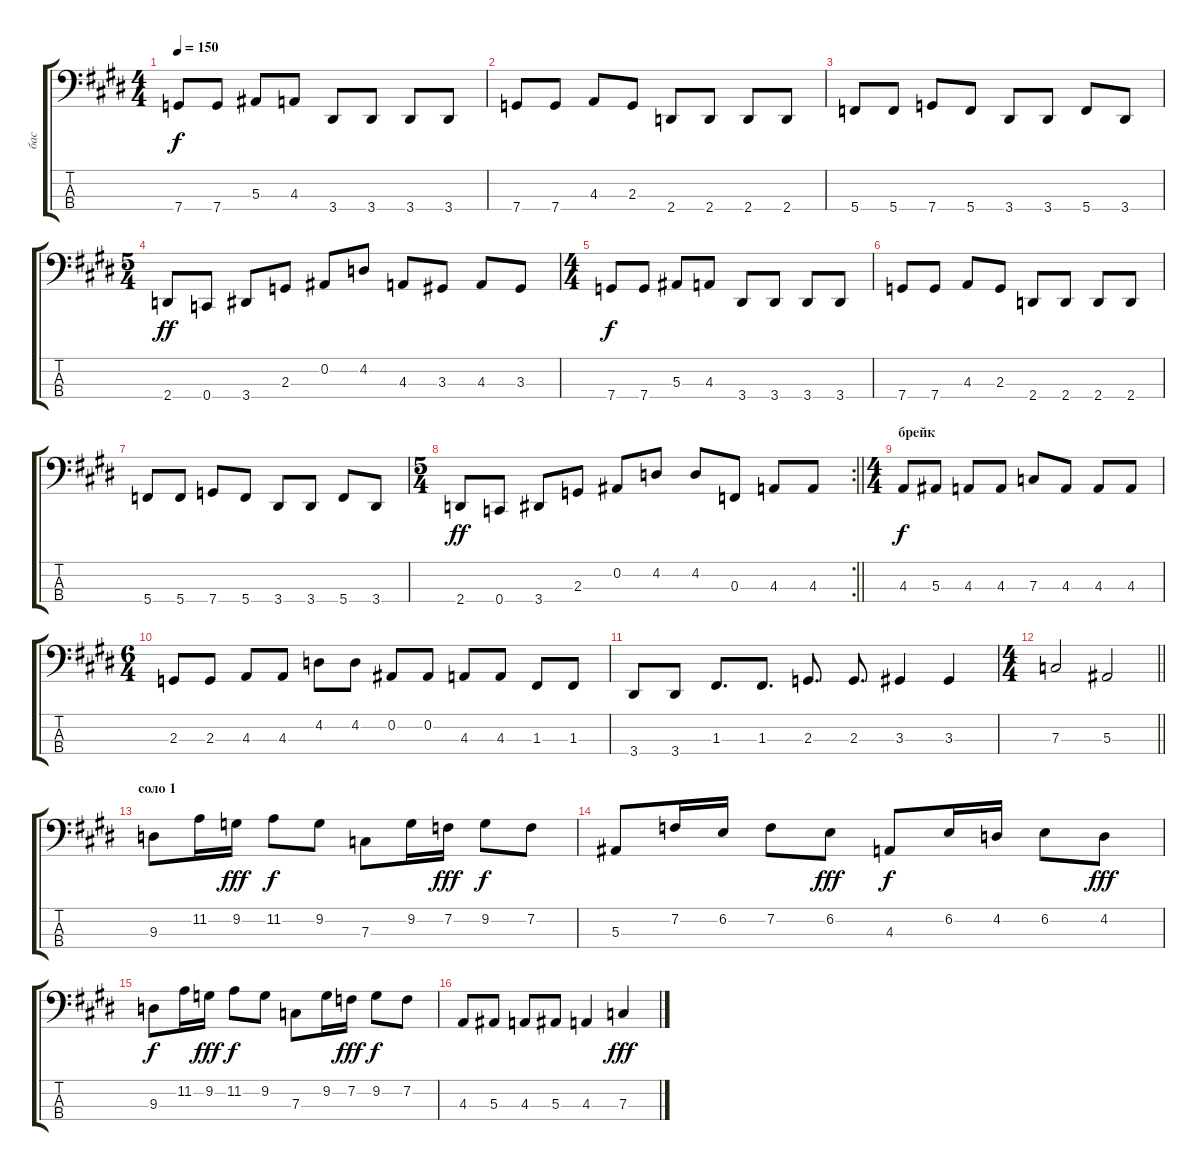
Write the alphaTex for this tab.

\track ("бас" "бас") {instrument electricbassfinger}
\staff {score tabs}
\tuning (Eb2 Bb1 F1 C1) {hide}
\ts (4 4)
\tempo 150
\clef f4
\ks c#minor
7.4.8{dy f} 7.4.8 5.3.8 4.3.8 3.4.8 3.4.8 3.4.8 3.4.8 |
7.4.8 7.4.8 4.3.8 2.3.8 2.4.8 2.4.8 2.4.8 2.4.8 |
5.4.8 5.4.8 7.4.8 5.4.8 3.4.8 3.4.8 5.4.8 3.4.8 |
\ts (5 4)
2.4.8{dy ff} 0.4.8 3.4.8 2.3.8 0.2.8 4.2.8 4.3.8 3.3.8 4.3.8 3.3.8 |
\ts (4 4)
7.4.8{dy f} 7.4.8 5.3.8 4.3.8 3.4.8 3.4.8 3.4.8 3.4.8 |
7.4.8 7.4.8 4.3.8 2.3.8 2.4.8 2.4.8 2.4.8 2.4.8 |
5.4.8 5.4.8 7.4.8 5.4.8 3.4.8 3.4.8 5.4.8 3.4.8 |
\rc 2
\ts (5 4)
\barLineRight lightlight
2.4.8{dy ff} 0.4.8 3.4.8 2.3.8 0.2.8 4.2.8 4.2.8 0.3.8 4.3.8 4.3.8 |
\ts (4 4)
\section ("" "брейк")
4.3.8{dy f} 5.3.8 4.3.8 4.3.8 7.3.8 4.3.8 4.3.8 4.3.8 |
\ts (6 4)
2.3.8 2.3.8 4.3.8 4.3.8 4.2.8 4.2.8 0.2.8 0.2.8 4.3.8 4.3.8 1.3.8 1.3.8 |
3.4.8 3.4.8 1.3.8{d} 1.3.8{d} 2.3.8{d} 2.3.8{d} 3.3.4 3.3.4 |
\ts (4 4)
\barLineRight lightlight
7.3.2 5.3.2 |
\section ("" "соло 1")
9.3.8 11.2.16 9.2.16{dy fff} 11.2.8{dy f} 9.2.8 7.3.8 9.2.16 7.2.16{dy fff} 9.2.8{dy f} 7.2.8 |
5.3.8 7.2.16 6.2.16 7.2.8 6.2.8{dy fff} 4.3.8{dy f} 6.2.16 4.2.16 6.2.8 4.2.8{dy fff} |
9.3.8{dy f} 11.2.16 9.2.16{dy fff} 11.2.8{dy f} 9.2.8 7.3.8 9.2.16 7.2.16{dy fff} 9.2.8{dy f} 7.2.8 |
4.3.8 5.3.8 4.3.8 5.3.8 4.3.4 7.3.4{dy fff}
